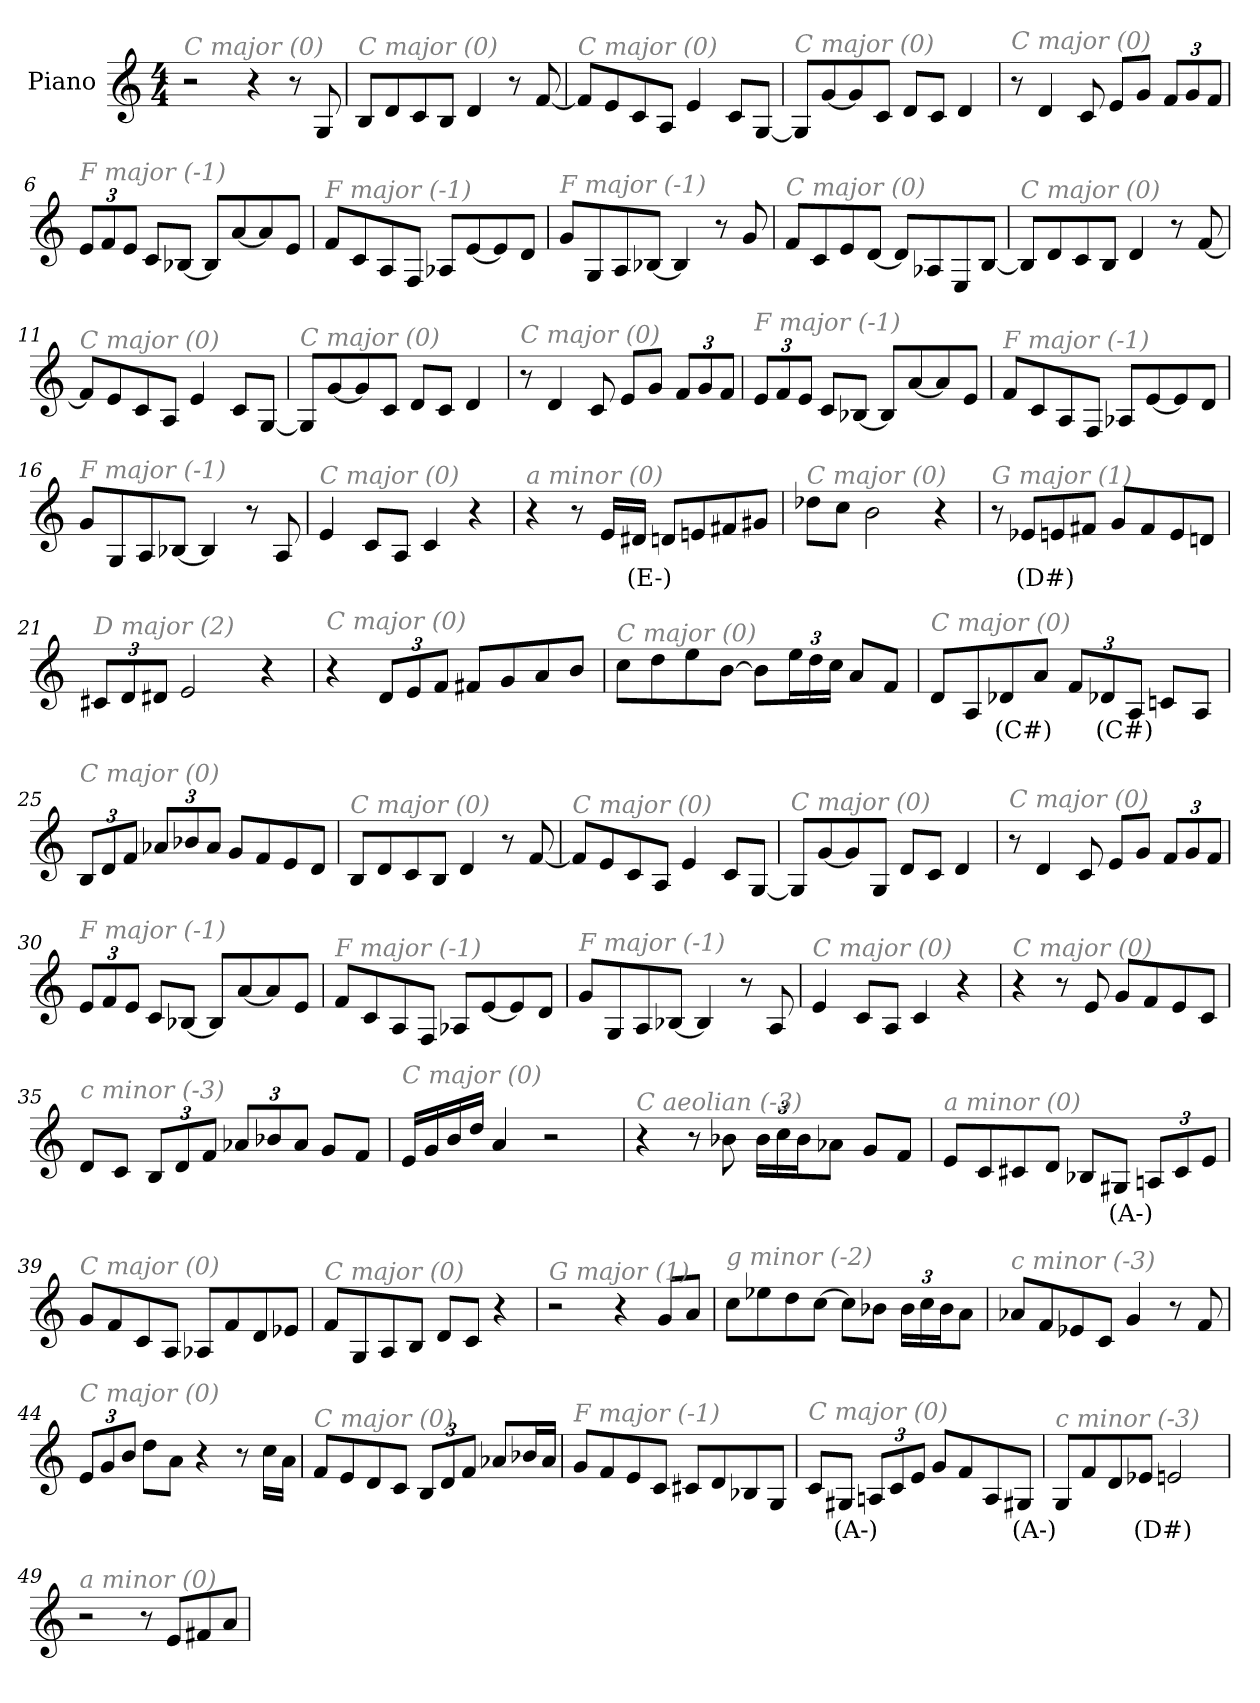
**kern	**text
*part1	*part1
*staff1	*staff1
*I"Piano	*
*I'Pno	*
*clefG2	*
*k[]	*
*M4/4	*
*MM230	*
=1	=1
!LO:TX:i:color=#808080:t=C major (0)	!
2r	.
4r	.
8r	.
8G/	.
=2	=2
!LO:TX:i:color=#808080:t=C major (0)	!
8B/L	.
8d/	.
8c/	.
8B/J	.
4d/	.
8r	.
[8f/	.
=3	=3
!LO:TX:i:color=#808080:t=C major (0)	!
8f/L]	.
8e/	.
8c/	.
8A/J	.
4e/	.
8c/L	.
[8G/J	.
=4	=4
!LO:TX:i:color=#808080:t=C major (0)	!
8G/L]	.
[8g/	.
8g/]	.
8c/J	.
8d/L	.
8c/J	.
4d/	.
!!LO:LB:g=z
=5	=5
!LO:TX:i:color=#808080:t=C major (0)	!
8r	.
4d/	.
8c/	.
8e/L	.
8g/J	.
*Xbrackettup	*
12f/L	.
12g/	.
12f/J	.
=6	=6
!LO:TX:i:color=#808080:t=F major (-1)	!
12e/L	.
12f/	.
12e/J	.
8c/L	.
[8B-X/J	.
8B-/L]	.
[8a/	.
8a/]	.
8e/J	.
=7	=7
!LO:TX:i:color=#808080:t=F major (-1)	!
8f/L	.
8c/	.
8A/	.
8F/J	.
8A-X/L	.
[8e/	.
8e/]	.
8d/J	.
=8	=8
!LO:TX:i:color=#808080:t=F major (-1)	!
8g/L	.
8G/	.
8A/	.
[8B-X/J	.
4B-/]	.
8r	.
8g/	.
!!LO:LB:g=z
=9	=9
!LO:TX:i:color=#808080:t=C major (0)	!
8f/L	.
8c/	.
8e/	.
[8d/J	.
8d/L]	.
8A-X/	.
8E/	.
[8B/J	.
=10	=10
!LO:TX:i:color=#808080:t=C major (0)	!
8B/L]	.
8d/	.
8c/	.
8B/J	.
4d/	.
8r	.
[8f/	.
=11	=11
!LO:TX:i:color=#808080:t=C major (0)	!
8f/L]	.
8e/	.
8c/	.
8A/J	.
4e/	.
8c/L	.
[8G/J	.
=12	=12
!LO:TX:i:color=#808080:t=C major (0)	!
8G/L]	.
[8g/	.
8g/]	.
8c/J	.
8d/L	.
8c/J	.
4d/	.
!!LO:LB:g=z
=13	=13
!LO:TX:i:color=#808080:t=C major (0)	!
8r	.
4d/	.
8c/	.
8e/L	.
8g/J	.
12f/L	.
12g/	.
12f/J	.
=14	=14
!LO:TX:i:color=#808080:t=F major (-1)	!
12e/L	.
12f/	.
12e/J	.
8c/L	.
[8B-X/J	.
8B-/L]	.
[8a/	.
8a/]	.
8e/J	.
=15	=15
!LO:TX:i:color=#808080:t=F major (-1)	!
8f/L	.
8c/	.
8A/	.
8F/J	.
8A-X/L	.
[8e/	.
8e/]	.
8d/J	.
=16	=16
!LO:TX:i:color=#808080:t=F major (-1)	!
8g/L	.
8G/	.
8A/	.
[8B-X/J	.
4B-/]	.
8r	.
8A/	.
!!LO:LB:g=z
=17	=17
!LO:TX:i:color=#808080:t=C major (0)	!
4e/	.
8c/L	.
8A/J	.
4c/	.
4r	.
=18	=18
!LO:TX:i:color=#808080:t=a minor (0)	!
4r	.
8r	.
16e/LL	.
16d#Xi/JJ	(E-)
8d/L	.
8en/	.
8f#X/	.
8g#X/J	.
=19	=19
!LO:TX:i:color=#808080:t=C major (0)	!
8dd-X\L	.
8cc\J	.
2b\	.
4r	.
=20	=20
!LO:TX:i:color=#808080:t=G major (1)	!
8r	.
8e-Xi/L	(D#)
8e/	.
8f#X/J	.
8g/L	.
8f#/	.
8e/	.
8dn/J	.
=21	=21
!LO:TX:i:color=#808080:t=D major (2)	!
12c#X/L	.
12d/	.
12d#X/J	.
2e/	.
4r	.
!!LO:LB:g=z
=22	=22
!LO:TX:i:color=#808080:t=C major (0)	!
4r	.
12d/L	.
12e/	.
12f/J	.
8f#X/L	.
8g/	.
8a/	.
8b/J	.
=23	=23
!LO:TX:i:color=#808080:t=C major (0)	!
8cc\L	.
8dd\	.
8ee\	.
[8b\J	.
8b\L]	.
24ee\L	.
24dd\	.
24cc\JJ	.
8a/L	.
8f/J	.
=24	=24
!LO:TX:i:color=#808080:t=C major (0)	!
8d/L	.
8A/	.
8d-Xi/	(C#)
8a/J	.
12f/L	.
12d-Xi/	(C#)
12A/J	.
8cn/L	.
8A/J	.
=25	=25
!LO:TX:i:color=#808080:t=C major (0)	!
12B/L	.
12d/	.
12f/J	.
12a-X/L	.
12b-X/	.
12a-/J	.
8g/L	.
8f/	.
8e/	.
8d/J	.
!!LO:LB:g=z
=26	=26
!LO:TX:i:color=#808080:t=C major (0)	!
8B/L	.
8d/	.
8c/	.
8B/J	.
4d/	.
8r	.
[8f/	.
=27	=27
!LO:TX:i:color=#808080:t=C major (0)	!
8f/L]	.
8e/	.
8c/	.
8A/J	.
4e/	.
8c/L	.
[8G/J	.
=28	=28
!LO:TX:i:color=#808080:t=C major (0)	!
8G/L]	.
[8g/	.
8g/]	.
8G/J	.
8d/L	.
8c/J	.
4d/	.
=29	=29
!LO:TX:i:color=#808080:t=C major (0)	!
8r	.
4d/	.
8c/	.
8e/L	.
8g/J	.
12f/L	.
12g/	.
12f/J	.
!!LO:LB:g=z
=30	=30
!LO:TX:i:color=#808080:t=F major (-1)	!
12e/L	.
12f/	.
12e/J	.
8c/L	.
[8B-X/J	.
8B-/L]	.
[8a/	.
8a/]	.
8e/J	.
=31	=31
!LO:TX:i:color=#808080:t=F major (-1)	!
8f/L	.
8c/	.
8A/	.
8F/J	.
8A-X/L	.
[8e/	.
8e/]	.
8d/J	.
=32	=32
!LO:TX:i:color=#808080:t=F major (-1)	!
8g/L	.
8G/	.
8A/	.
[8B-X/J	.
4B-/]	.
8r	.
8A/	.
=33	=33
!LO:TX:i:color=#808080:t=C major (0)	!
4e/	.
8c/L	.
8A/J	.
4c/	.
4r	.
!!LO:LB:g=z
=34	=34
!LO:TX:i:color=#808080:t=C major (0)	!
4r	.
8r	.
8e/	.
8g/L	.
8f/	.
8e/	.
8c/J	.
=35	=35
!LO:TX:i:color=#808080:t=c minor (-3)	!
8d/L	.
8c/J	.
12B/L	.
12d/	.
12f/J	.
12a-X/L	.
12b-X/	.
12a-/J	.
8g/L	.
8f/J	.
=36	=36
!LO:TX:i:color=#808080:t=C major (0)	!
16e/LL	.
16g/	.
16b/	.
16dd/JJ	.
4a/	.
2r	.
=37	=37
!LO:TX:i:color=#808080:t=C aeolian (-3)	!
4r	.
8r	.
8b-X\	.
24b-\LL	.
24cc\	.
24b-\J	.
8a-X\J	.
8g/L	.
8f/J	.
!!LO:LB:g=z
=38	=38
!LO:TX:i:color=#808080:t=a minor (0)	!
8e/L	.
8c/	.
8c#X/	.
8d/J	.
8B-X/L	.
8G#Xi/J	(A-)
12An/L	.
12c#/	.
12e/J	.
=39	=39
!LO:TX:i:color=#808080:t=C major (0)	!
8g/L	.
8f/	.
8c/	.
8A/J	.
8A-X/L	.
8f/	.
8d/	.
8e-X/J	.
=40	=40
!LO:TX:i:color=#808080:t=C major (0)	!
8f/L	.
8G/	.
8A/	.
8B/J	.
8d/L	.
8c/J	.
4r	.
=41	=41
!LO:TX:i:color=#808080:t=G major (1)	!
2r	.
4r	.
8g/L	.
8a/J	.
!!LO:PB:g=z
=42	=42
!LO:TX:i:color=#808080:t=g minor (-2)	!
8cc\L	.
8ee-X\	.
8dd\	.
[8cc\J	.
8cc\L]	.
8b-X\J	.
24b-\LL	.
24cc\	.
24b-\J	.
8a\J	.
=43	=43
!LO:TX:i:color=#808080:t=c minor (-3)	!
8a-X/L	.
8f/	.
8e-X/	.
8c/J	.
4g/	.
8r	.
8f/	.
=44	=44
!LO:TX:i:color=#808080:t=C major (0)	!
12e/L	.
12g/	.
12b/J	.
8dd\L	.
8a\J	.
4r	.
8r	.
16cc\LL	.
16a\JJ	.
=45	=45
!LO:TX:i:color=#808080:t=C major (0)	!
8f/L	.
8e/	.
8d/	.
8c/J	.
12B/L	.
12d/	.
12f/J	.
8a-X/L	.
16b-X/L	.
16a-/JJ	.
!!LO:LB:g=z
=46	=46
!LO:TX:i:color=#808080:t=F major (-1)	!
8g/L	.
8f/	.
8e/	.
8c/J	.
8c#X/L	.
8d/	.
8B-X/	.
8G/J	.
=47	=47
!LO:TX:i:color=#808080:t=C major (0)	!
8c/L	.
8G#Xi/J	(A-)
12An/L	.
12c/	.
12e/J	.
8g/L	.
8f/	.
8A/	.
8G#Xi/J	(A-)
=48	=48
!LO:TX:i:color=#808080:t=c minor (-3)	!
8G/L	.
8f/	.
8d/	.
8e-Xi/J	(D#)
2e/	.
=49	=49
!LO:TX:i:color=#808080:t=a minor (0)	!
2r	.
8r	.
8e/L	.
8f#X/	.
8a/J	.
=	=
*-	*-
